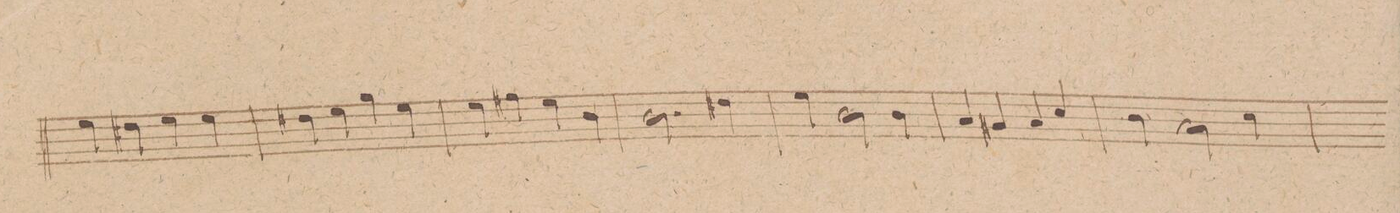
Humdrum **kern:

**kern	**dynam
*I"Clarnetto. in A.	*
*clefG2	*
*k[f#c#g#]	*
*met(c|)	*
*M2/2	*
4cc#\	.
4b#X\	.
4cc#\	.
4cc#\	.
=241	=241
4b#X\	.
4cc#\	.
4ee\	.
4cc#\	.
=242	=242
4cc#\	.
4dd#X\	.
4cc#\	.
4g#\	.
=243	=243
2.g#\	.
4b#X\	.
=244	=244
4cc#\	.
2g#\	.
4g#\	.
=245	=245
4f#/	.
4e#X/	.
4f#/	.
4a/	.
=246	=246
4g#\	.
2f#\	.
4a\	.
=247	=247
*-	*-
